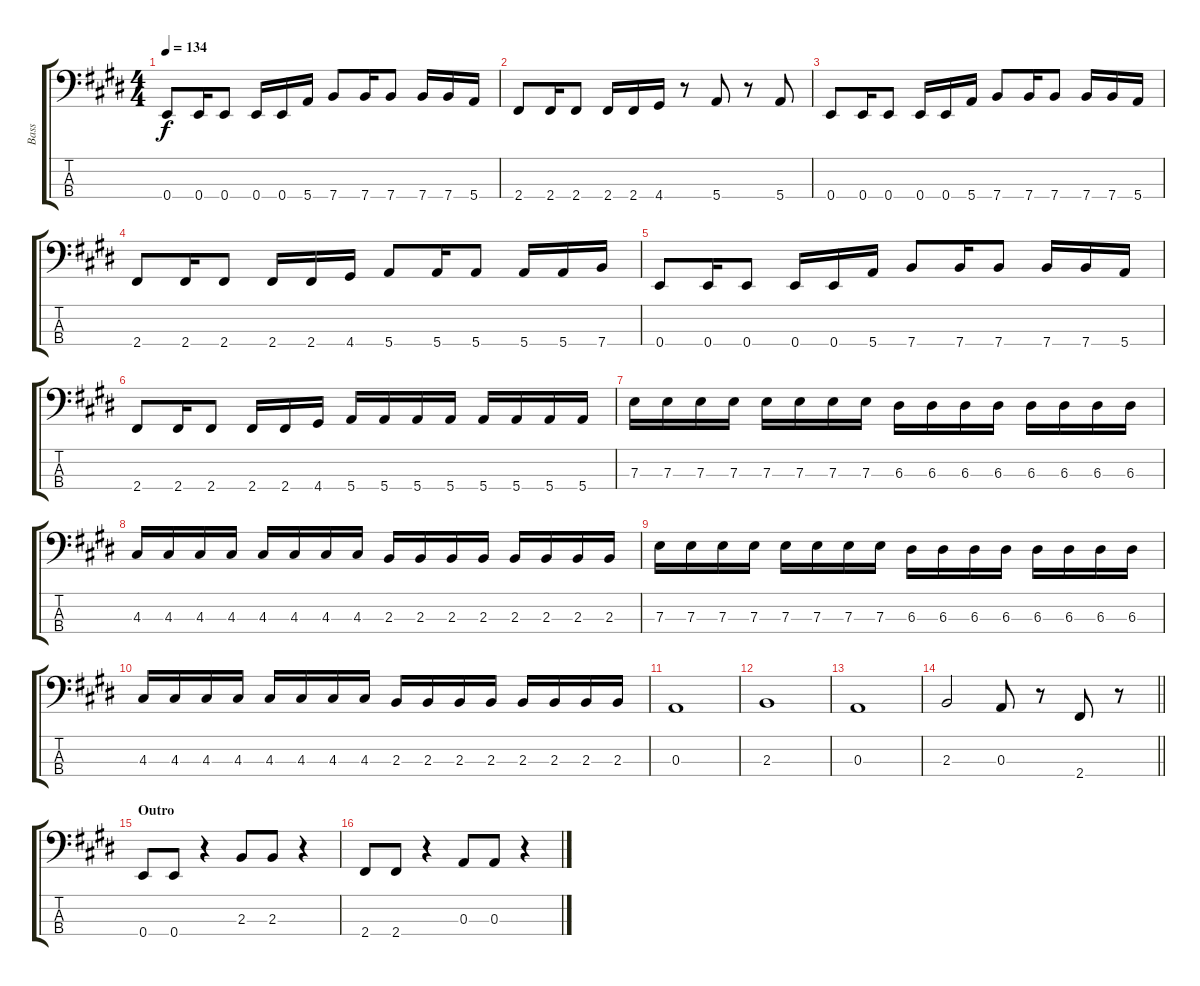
\track ("Bass" "Bass") {instrument electricbasspick}
\staff {score tabs}
\tuning (G2 D2 A1 E1) {hide}
\ts (4 4)
\tempo 134
\clef f4
\ks e
0.4.8{dy f} 0.4.16 0.4.8 0.4.16 0.4.16 5.4.16 7.4.8 7.4.16 7.4.8 7.4.16 7.4.16 5.4.16 |
2.4.8 2.4.16 2.4.8 2.4.16 2.4.16 4.4.16 r.8 5.4.8 r.8 5.4.8 |
0.4.8 0.4.16 0.4.8 0.4.16 0.4.16 5.4.16 7.4.8 7.4.16 7.4.8 7.4.16 7.4.16 5.4.16 |
2.4.8 2.4.16 2.4.8 2.4.16 2.4.16 4.4.16 5.4.8 5.4.16 5.4.8 5.4.16 5.4.16 7.4.16 |
0.4.8 0.4.16 0.4.8 0.4.16 0.4.16 5.4.16 7.4.8 7.4.16 7.4.8 7.4.16 7.4.16 5.4.16 |
2.4.8 2.4.16 2.4.8 2.4.16 2.4.16 4.4.16 5.4.16 5.4.16 5.4.16 5.4.16 5.4.16 5.4.16 5.4.16 5.4.16 |
7.3.16 7.3.16 7.3.16 7.3.16 7.3.16 7.3.16 7.3.16 7.3.16 6.3.16 6.3.16 6.3.16 6.3.16 6.3.16 6.3.16 6.3.16 6.3.16 |
4.3.16 4.3.16 4.3.16 4.3.16 4.3.16 4.3.16 4.3.16 4.3.16 2.3.16 2.3.16 2.3.16 2.3.16 2.3.16 2.3.16 2.3.16 2.3.16 |
7.3.16 7.3.16 7.3.16 7.3.16 7.3.16 7.3.16 7.3.16 7.3.16 6.3.16 6.3.16 6.3.16 6.3.16 6.3.16 6.3.16 6.3.16 6.3.16 |
4.3.16 4.3.16 4.3.16 4.3.16 4.3.16 4.3.16 4.3.16 4.3.16 2.3.16 2.3.16 2.3.16 2.3.16 2.3.16 2.3.16 2.3.16 2.3.16 |
0.3.1 |
2.3.1 |
0.3.1 |
\barLineRight lightlight
2.3.2 0.3.8 r.8 2.4.8 r.8 |
\section ("" "Outro")
0.4.8 0.4.8 r.4 2.3.8 2.3.8 r.4 |
2.4.8 2.4.8 r.4 0.3.8 0.3.8 r.4
